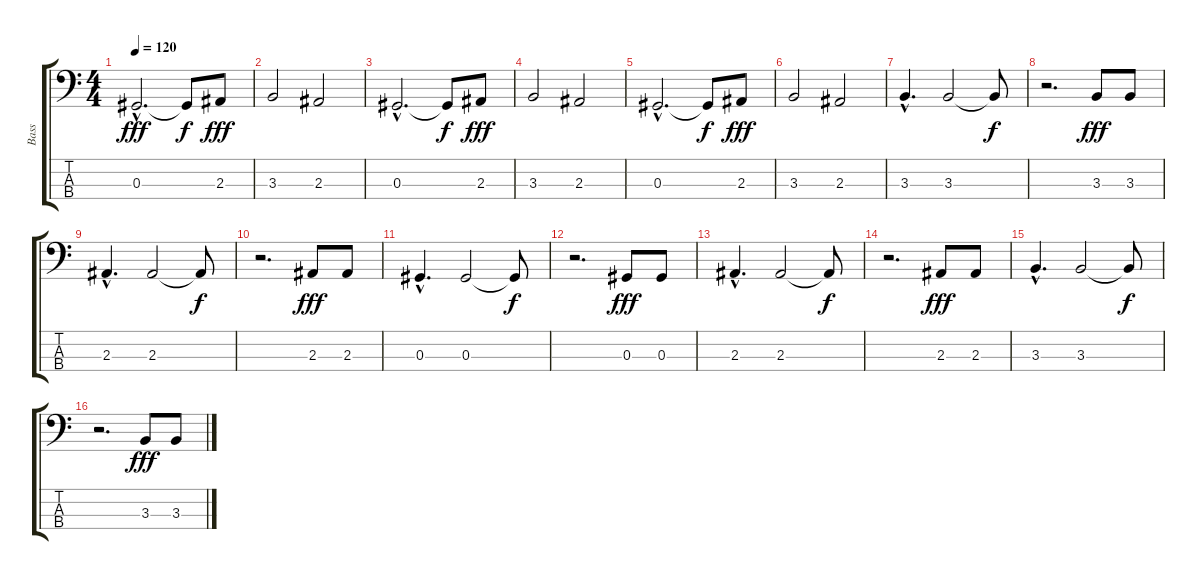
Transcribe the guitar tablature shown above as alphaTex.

\track ("Bass" "Bass") {instrument electricbassfinger}
\staff {score tabs}
\tuning (Gb2 Db2 Ab1 Eb1) {hide}
\ts (4 4)
\tempo 120
\clef f4
\ks c
0.3{hac}.2{d dy fff} 0.3{t}.8{dy f} 2.3.8{dy fff} |
3.3.2 2.3.2 |
0.3{hac}.2{d} 0.3{t}.8{dy f} 2.3.8{dy fff} |
3.3.2 2.3.2 |
0.3{hac}.2{d} 0.3{t}.8{dy f} 2.3.8{dy fff} |
3.3.2 2.3.2 |
3.3{hac}.4{d} 3.3.2 3.3{t}.8{dy f} |
r.2{d} 3.3.8{dy fff} 3.3.8 |
2.3{hac}.4{d} 2.3.2 2.3{t}.8{dy f} |
r.2{d} 2.3.8{dy fff} 2.3.8 |
0.3{hac}.4{d} 0.3.2 0.3{t}.8{dy f} |
r.2{d} 0.3.8{dy fff} 0.3.8 |
2.3{hac}.4{d} 2.3.2 2.3{t}.8{dy f} |
r.2{d} 2.3.8{dy fff} 2.3.8 |
3.3{hac}.4{d} 3.3.2 3.3{t}.8{dy f} |
r.2{d} 3.3.8{dy fff} 3.3.8
